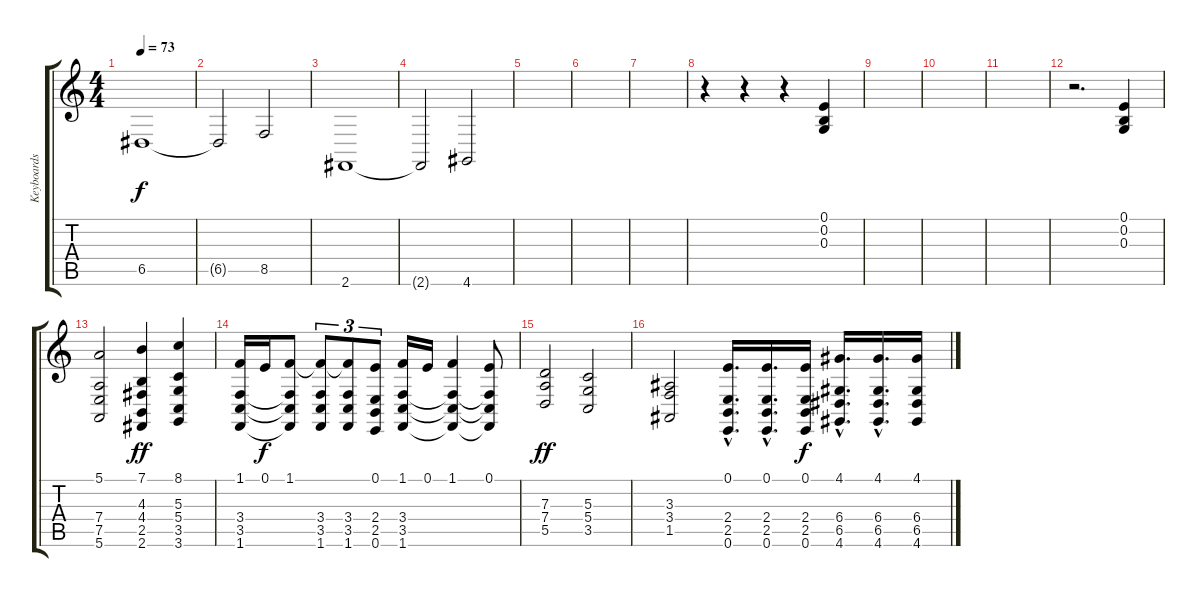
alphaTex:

\track ("Keyboards " "Keyboards ") {instrument stringensemble1}
\staff {score tabs}
\tuning (E4 B3 G3 D3 A2 E2) {hide}
\ts (4 4)
\tempo 73
\clef g2
\ks c
6.5.1{dy f} |
6.5{t}.2 8.5.2 |
2.6.1 |
2.6{t}.2 4.6.2 |
|
|
|
r.4 r.4 r.4 (0.1 0.2 0.3).4{volume 16 instrument reversecymbal} |
|
|
|
r.2{d} (0.1 0.2 0.3).4{volume 16 instrument reversecymbal} |
(5.1 7.4 7.5 5.6).2{instrument stringensemble1} (7.1 4.3 4.4 2.5 2.6).4{dy ff} (8.1 5.3 5.4 3.5 3.6).4 |
(1.1 3.4 3.5 1.6).16 0.1.16{dy f} (1.1 3.4{t} 3.5{t} 1.6{t}).8 (1.1{t} 3.4 3.5 1.6).8{tu (3 2)} (1.1{t} 3.4 3.5 1.6).8{tu (3 2)} (0.1 2.4 2.5 0.6).8{tu (3 2)} (1.1 3.4 3.5 1.6).16 0.1.16 (1.1 3.4{t} 3.5{t} 1.6{t}).4 (0.1 3.4{t} 3.5{t} 1.6{t}).8 |
(7.3 7.4 5.5).2{dy ff} (5.3 5.4 3.5).2 |
(3.3 3.4 1.5).2 (0.1{hac} 2.4{hac} 2.5{hac} 0.6{hac}).16{d} (0.1{hac} 2.4{hac} 2.5{hac} 0.6{hac}).16{d} (0.1 2.4 2.5 0.6).16{dy f} (4.1{hac} 6.4{hac} 6.5{hac} 4.6{hac}).16{d} (4.1{hac} 6.4{hac} 6.5{hac} 4.6{hac}).16{d} (4.1 6.4 6.5 4.6).16
